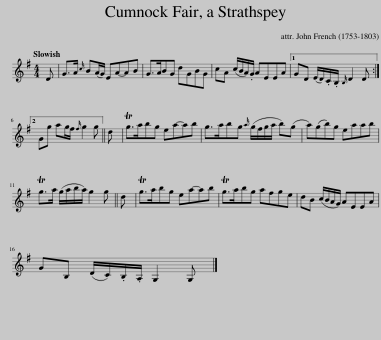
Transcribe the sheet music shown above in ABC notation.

X:1
L:1/8
Q:1/4=120
M:4/4
I:linebreak $
K:G
V:1 treble
V:1
 D | G>A{c} B(A/G/) EA-AB | G>ABG dGBG | cA (c/B/A/).G/ AEEA |1 GD (E/D/).C/.B,/{B,} D2 D :|2$ %5
 Gg ag/f/{f} g2 g || d | Tg>abg ea-ab | g>abg{a} (g/f/g/a/ b)(g | a)(gb)g eaab |$ %10
 Tg>a (g/a/b/a/) g2 g || d | Tg>abg ea-ab | Tg>abg afge | dB (c/B/A/G/) AEEA |$ %15
 GB, (D/C/).B,/.A,/ G,2 G, |] %16
